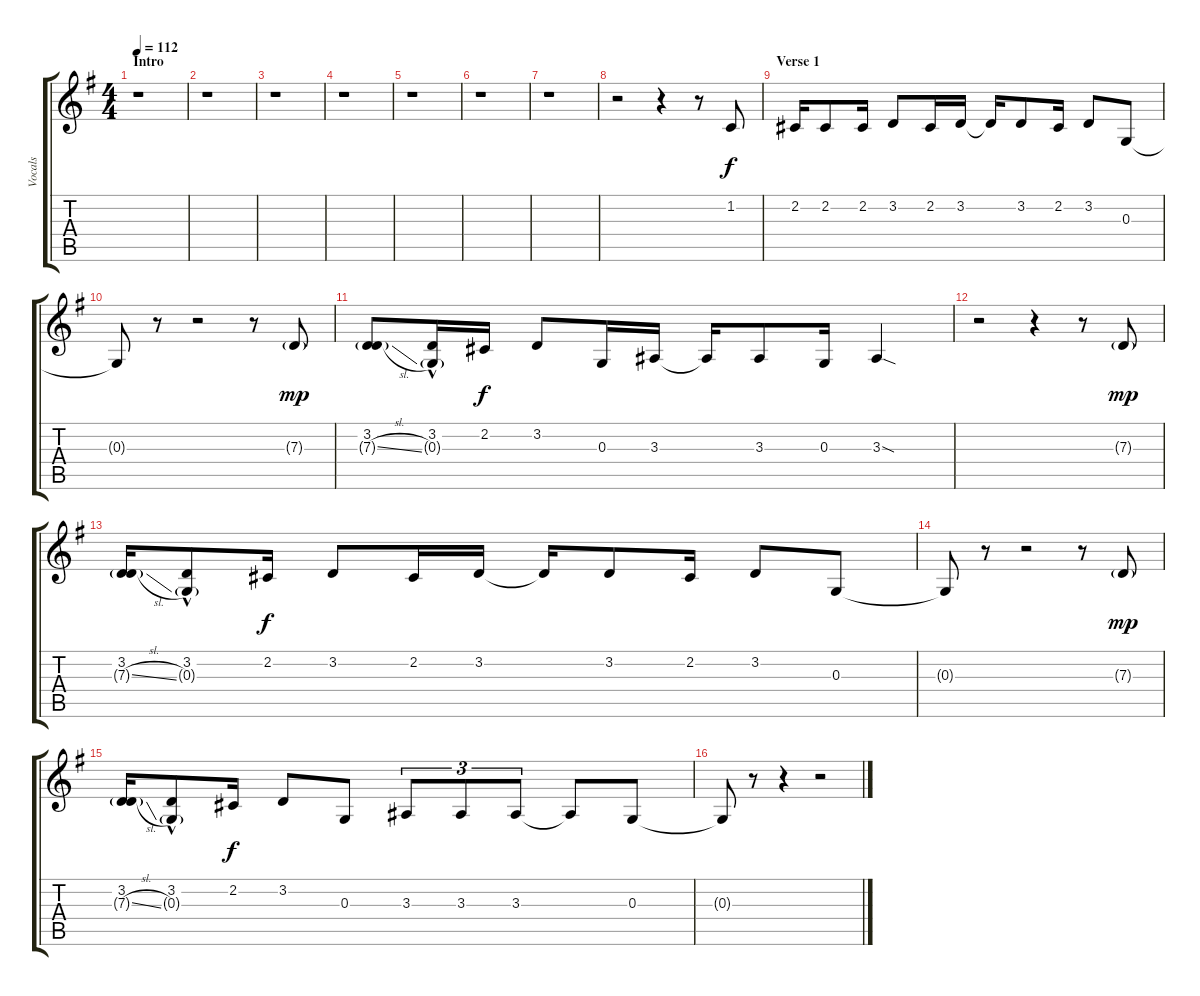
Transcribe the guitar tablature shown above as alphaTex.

\track ("Vocals" "Vocals") {instrument clarinet}
\staff {score tabs}
\tuning (E4 B3 G3 D3 A2 E2) {hide}
\ts (4 4)
\section ("" "Intro")
\tempo 112
\clef g2
\ks g
r.1{dy f instrument clarinet} |
r.1 |
r.1 |
r.1 |
r.1 |
r.1 |
r.1 |
r.2 r.4 r.8 1.2.8 |
\section ("" "Verse 1")
2.2.16 2.2.8 2.2.16 3.2.8 2.2.16 3.2.16 3.2{t}.16 3.2.8 2.2.16 3.2.8 0.3.8 |
0.3{t}.8 r.8 r.2 r.8 7.3{g}.8{dy mp} |
(3.2 7.3{sl g}).8 (3.2 0.3{g hac}).16 2.2.16{dy f} 3.2.8 0.3.16 3.3.16 3.3{t}.16 3.3.8 0.3.16 3.3{sod}.4 |
r.2 r.4 r.8 7.3{g}.8{dy mp} |
(3.2 7.3{sl g}).16 (3.2 0.3{g hac}).8 2.2.16{dy f} 3.2.8 2.2.16 3.2.16 3.2{t}.16 3.2.8 2.2.16 3.2.8 0.3.8 |
0.3{t}.8 r.8 r.2 r.8 7.3{g}.8{dy mp} |
(3.2 7.3{sl g}).16 (3.2 0.3{g hac}).8 2.2.16{dy f} 3.2.8 0.3.8 3.3.8{tu (3 2)} 3.3.8{tu (3 2)} 3.3.8{tu (3 2)} 3.3{t}.8 0.3.8 |
0.3{t}.8 r.8 r.4 r.2
